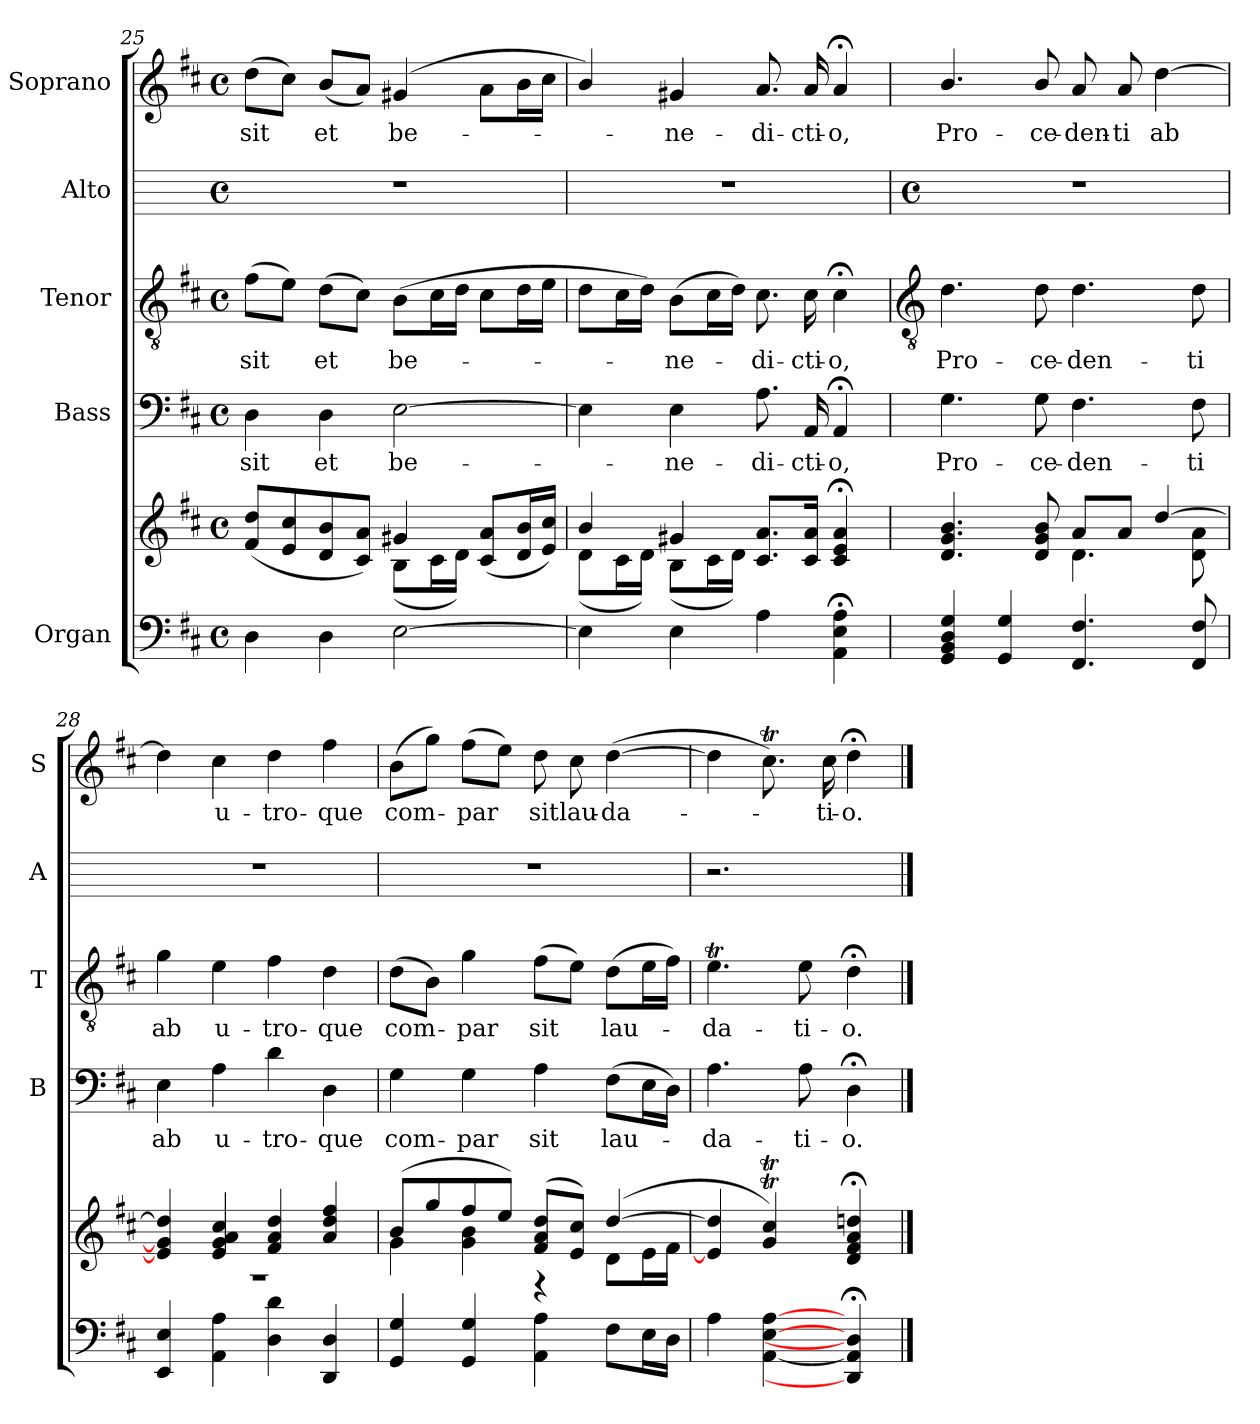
**kern	**kern	**kern	**text	**kern	**text	**kern	**kern	**text
*part5	*part5	*part4	*part4	*part3	*part3	*part2	*part1	*part1
*staff6	*staff5	*staff4	*staff4	*staff3	*staff3	*staff2	*staff1	*staff1
*I"Organ	*	*I"Bass	*	*I"Tenor	*	*I"Alto	*I"Soprano	*
*	*	*I'B	*	*I'T	*	*I'A	*I'S	*
*clefF4	*clefG2	*clefF4	*	*clefGv2	*	*	*clefG2	*
*k[f#c#]	*k[f#c#]	*k[f#c#]	*	*k[f#c#]	*	*	*k[f#c#]	*
*D:	*D:	*D:	*	*D:	*	*	*D:	*
*M4/4	*M4/4	*M4/4	*	*M4/4	*	*M4/4	*M4/4	*
*met(c)	*met(c)	*met(c)	*	*met(c)	*	*met(c)	*met(c)	*
=25	=25	=25	=25	=25	=25	=25	=25	=25
*	*^	*	*	*	*	*	*	*
!	!	!	!	!LO:LY:b	!	!LO:LY:b	!	!	!LO:LY:b
4D	(>8f#/ 8dd/L	2ryy	4D	sit	(>8f#L	sit	1r	(>8ddL	sit
.	8e/ 8cc#/	.	.	.	8eJ)	.	.	8cc#J)	.
!	!	!	!	!LO:LY:b	!	!LO:LY:b	!	!	!LO:LY:b
4D	8d/ 8b/	.	4D	et	(>8dL	et	.	(<8bL	et
.	8c#/ 8a/J)	.	.	.	8c#J)	.	.	8aJ)	.
!	!	!	!	!LO:LY:b	!	!LO:LY:b	!	!	!LO:LY:b
[2E	4g#X/	(<8B\L	[2E	be-	(>8BL	be-	.	(>4g#X	be-
.	.	16c#\L	.	.	16c#L	.	.	.	.
.	.	16d\JJ)	.	.	16dJJ	.	.	.	.
.	(>8c#/ 8a/L	4ryy	.	.	8c#L	.	.	8aL	.
.	16d/ 16b/L	.	.	.	16dL	.	.	16bL	.
.	16e/ 16cc#/JJ)	.	.	.	16eJJ	.	.	16cc#JJ	.
=26	=26	=26	=26	=26	=26	=26	=26	=26	=26
4E]	4b/	(<8d\L	4E]	.	8dL	.	1r	4b/)	.
.	.	16c#\L	.	.	16c#L	.	.	.	.
.	.	16d\JJ)	.	.	16dJJ)	.	.	.	.
!	!	!	!	!LO:LY:b	!	!LO:LY:b	!	!	!LO:LY:b
4E	4g#X/	(<8B\L	4E	ne-	(>8BL	ne-	.	4g#X	ne-
.	.	16c#\L	.	.	16c#L	.	.	.	.
.	.	16d\JJ)	.	.	16dJJ)	.	.	.	.
!	!	!	!	!LO:LY:b	!	!LO:LY:b	!	!	!LO:LY:b
4A	8.c#/ 8.a/L	2ryy	8.A	-di-	8.c#	di-	.	8.a	-di-
!	!	!	!	!LO:LY:b	!	!LO:LY:b	!	!	!LO:LY:b
.	16c#/ 16a/J	.	16AA	-cti-	16c#	-cti-	.	16a	-cti-
!	!	!	!	!LO:LY:b	!	!LO:LY:b	!	!	!LO:LY:b
4AA; 4E; 4A;	4c#/;< 4e/;< 4a/;<	.	4AA;<	-o,	4c#;<	-o,	.	4a;<	-o,
!!LO:LB:g=z
=27	=27	=27	=27	=27	=27	=27	=27	=27	=27
*	*	*	*	*	*clefGv2	*	*	*	*
*	*	*	*	*	*	*	*M4/4	*	*
*	*	*	*	*	*	*	*met(c)	*	*
!	!	!	!	!LO:LY:b	!	!LO:LY:b	!	!	!LO:LY:b
4GG 4BB 4D 4G	4.d/ 4.g/ 4.b/	2ryy	4.G	Pro-	4.d	Pro-	1r	4.b/	Pro-
4GG 4G	.	.	.	.	.	.	.	.	.
!	!	!	!	!LO:LY:b	!	!LO:LY:b	!	!	!LO:LY:b
.	8d/ 8g/ 8b/	.	8G	-ce-	8d	-ce-	.	8b/	-ce-
!	!	!	!	!LO:LY:b	!	!LO:LY:b	!	!	!LO:LY:b
4.FF# 4.F#	8a/L	4.d\	4.F#	-den-	4.d	-den-	.	8a	-den-
!	!	!	!	!	!	!	!	!	!LO:LY:b
.	8a/J	.	.	.	.	.	.	8a	-ti
!	!	!	!	!	!	!	!	!	!LO:LY:b
.	[4dd/	.	.	.	.	.	.	[4dd	ab
!	!	!	!	!LO:LY:b	!	!LO:LY:b	!	!	!
8FF# 8F#	.	8d\ 8a\	8F#	-ti	8d	-ti	.	.	.
=28	=28	=28	=28	=28	=28	=28	=28	=28	=28
!	!	!	!	!LO:LY:b	!	!LO:LY:b	!	!	!
4EE 4E	4e/] 4g/] 4dd/]	1r	4E	ab	4g	ab	1r	4dd]	.
!	!	!	!	!LO:LY:b	!	!LO:LY:b	!	!	!LO:LY:b
4AA 4A	4e/ 4g/ 4a/ 4cc#/	.	4A	u-	4e	u-	.	4cc#	u-
!	!	!	!	!LO:LY:b	!	!LO:LY:b	!	!	!LO:LY:b
4D 4d	4f#/ 4a/ 4dd/	.	4d	-tro-	4f#	-tro-	.	4dd	-tro-
!	!	!	!	!LO:LY:b	!	!LO:LY:b	!	!	!LO:LY:b
4DD 4D	4a/ 4dd/ 4ff#/	.	4D	-que	4d	-que	.	4ff#	-que
=29	=29	=29	=29	=29	=29	=29	=29	=29	=29
!	!	!	!	!LO:LY:b	!	!LO:LY:b	!	!	!LO:LY:b
4GG 4G	(>8b/L	4g\	4G	com-	(>8dL	com-	1r	(>8bL	com-
.	8gg/	.	.	.	8BJ)	.	.	8ggJ)	.
!	!	!	!	!LO:LY:b	!	!LO:LY:b	!	!	!LO:LY:b
4GG 4G	8ff#/	4g\ 4b\	4G	-par	4g	par	.	(>8ff#L	par
.	8ee/J)	.	.	.	.	.	.	8eeJ)	.
!	!	!	!	!LO:LY:b	!	!LO:LY:b	!	!	!LO:LY:b
4AA 4A	(>8f#/ 8a/ 8dd/L	4r	4A	sit	(>8f#L	sit	.	8dd	sit
!	!	!	!	!	!	!	!	!	!LO:LY:b
.	8e/ 8cc#/J)	.	.	.	8eJ)	.	.	8cc#	lau-
!	!	!	!	!LO:LY:b	!	!LO:LY:b	!	!	!LO:LY:b
8F#L	(>[4dd/	8d\L	(>8F#L	lau-	(>8dL	lau-	.	(>[4dd	-da-
16EL	.	16e\L	16EL	.	16eL	.	.	.	.
16DJJ	.	16f#\JJ	16DJJ)	.	16f#JJ)	.	.	.	.
=30	=30	=30	=30	=30	=30	=30	=30	=30	=30
!	!	!	!	!LO:LY:b	!	!LO:LY:b	!	!	!
4A	4e/] 4dd/]	2.ryy	4.A	da-	4.eT	-da-	2.r	4dd]	.
[4AA [4E [4A	4g/T 4cc#/T)	.	.	.	.	.	.	8.cc#t)	.
!	!	!	!	!LO:LY:b	!	!LO:LY:b	!	!	!
.	.	.	8A	-ti-	8e	-ti-	.	.	.
!	!	!	!	!	!	!	!	!	!LO:LY:b
.	.	.	.	.	.	.	.	16cc#	ti-
!	!	!	!	!LO:LY:b	!	!LO:LY:b	!	!	!LO:LY:b
4DD]; 4AA]; 4D];	4d/;< 4f#/;< 4a/;< 4dd/;<	.	4D;<	-o.	4d;<	-o.	.	4dd;<	-o.
*	*v	*v	*	*	*	*	*	*	*
==	==	==	==	==	==	==	==	==
*-	*-	*-	*-	*-	*-	*-	*-	*-
